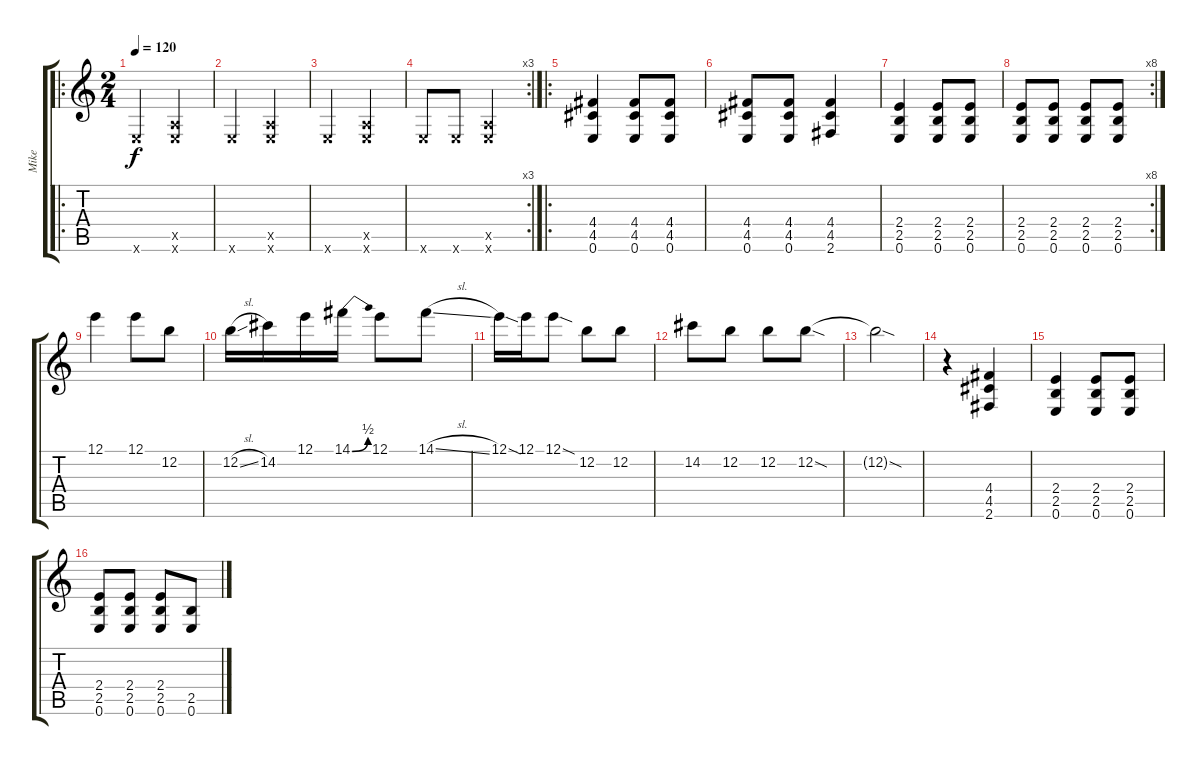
\track ("Mike" "Mike") {instrument distortionguitar}
\staff {score tabs}
\tuning (E4 B3 G3 D3 A2 E2) {hide}
\ro
\ts (2 4)
\tempo 120
\clef g2
\ks c
0.6{x}.4{dy f} (0.5{x} 0.6{x}).4 |
0.6{x}.4 (0.5{x} 0.6{x}).4 |
0.6{x}.4 (0.5{x} 0.6{x}).4 |
\rc 3
0.6{x}.8 0.6{x}.8 (0.5{x} 0.6{x}).4 |
\ro
(4.4 4.5 0.6).4 (4.4 4.5 0.6).8 (4.4 4.5 0.6).8 |
(4.4 4.5 0.6).8 (4.4 4.5 0.6).8 (4.4 4.5 2.6).4 |
(2.4 2.5 0.6).4 (2.4 2.5 0.6).8 (2.4 2.5 0.6).8 |
\rc 8
(2.4 2.5 0.6).8 (2.4 2.5 0.6).8 (2.4 2.5 0.6).8 (2.4 2.5 0.6).8 |
12.1.4 12.1.8 12.2.8 |
12.2{sl}.16 14.2.16 12.1.16 14.1{be (bend 0 0 60 2)}.16 12.1.8 14.1{sl}.8 |
12.1{sod}.16 12.1.16 12.1{sod}.8 12.2.8 12.2.8 |
14.2.8 12.2.8 12.2.8 12.2{sod}.8 |
12.2{sod t}.2 |
r.4 (4.4 4.5 2.6).4 |
(2.4 2.5 0.6).4 (2.4 2.5 0.6).8 (2.4 2.5 0.6).8 |
(2.4 2.5 0.6).8 (2.4 2.5 0.6).8 (2.4 2.5 0.6).8 (2.5 0.6).8
